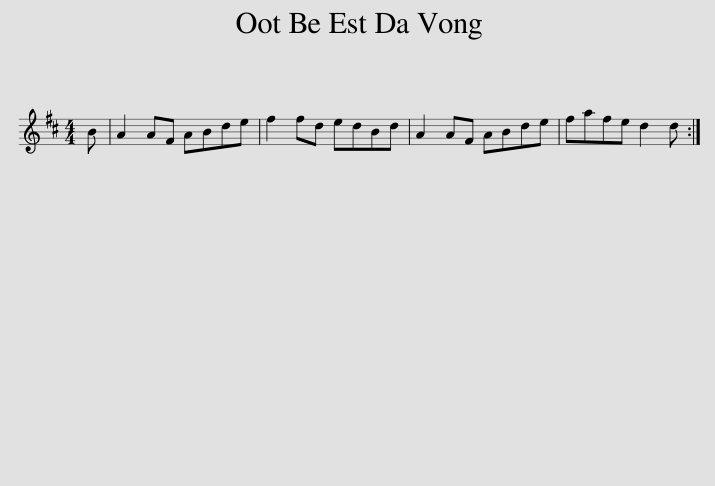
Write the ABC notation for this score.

X:1
L:1/8
M:4/4
I:linebreak $
K:D
V:1 treble
V:1
 B | A2 AF ABde | f2 fd edBd | A2 AF ABde | fafe d2 d :| %5
